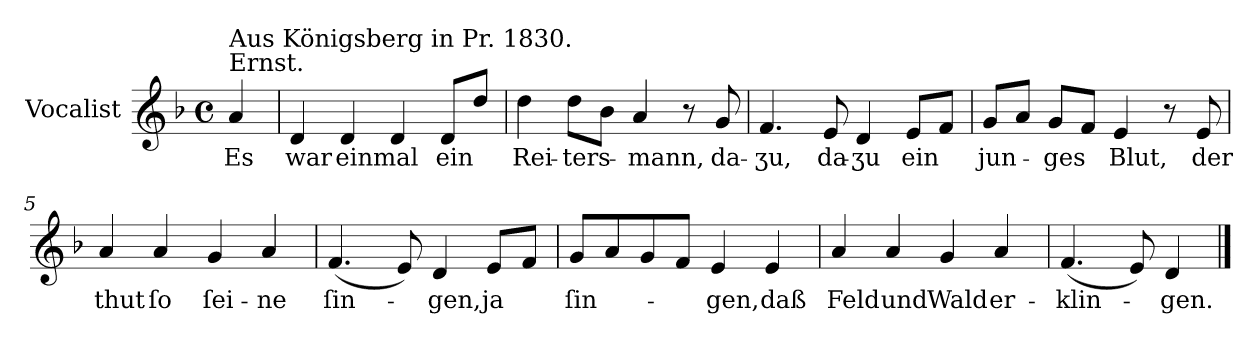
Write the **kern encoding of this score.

**kern	**text
*part1	*part1
*staff1	*staff1
*I"Vocalist	*
*k[b-]	*
*d:	*
*M4/4	*
*met(c)	*
=	=
!LO:TX:a:t=Ernst.	!
!LO:TX:a:t=Aus Königsberg in Pr. 1830.	!
4a	Es
=1	=1
4d	war
4d	einmal
4d	.
8dL	ein
8ddJ	.
=2	=2
4dd	Rei-
8ddL	-ters-
8b-J	.
4a	-mann,
8r	.
8g	da-
=3	=3
4.f	-ʒu,
8e	da-
4d	-ʒu
8eL	ein
8fJ	.
=4	=4
8gL	jun-
8aJ	.
8gL	-ges
8fJ	.
4e	Blut,
8r	.
8e	der
=5	=5
4a	thut
4a	ſo
4g	ſei-
4a	-ne
=6	=6
(4.f	ſin-
8e)	.
4d	-gen,
8eL	ja
8fJ	.
=7	=7
8gL	ſin-
8a	.
8g	.
8fJ	.
4e	-gen,
4e	daß
=8	=8
4a	Feld
4a	und
4g	Wald
4a	er-
=9	=9
(4.f	-klin-
8e)	.
4d	-gen.
==	==
*-	*-
